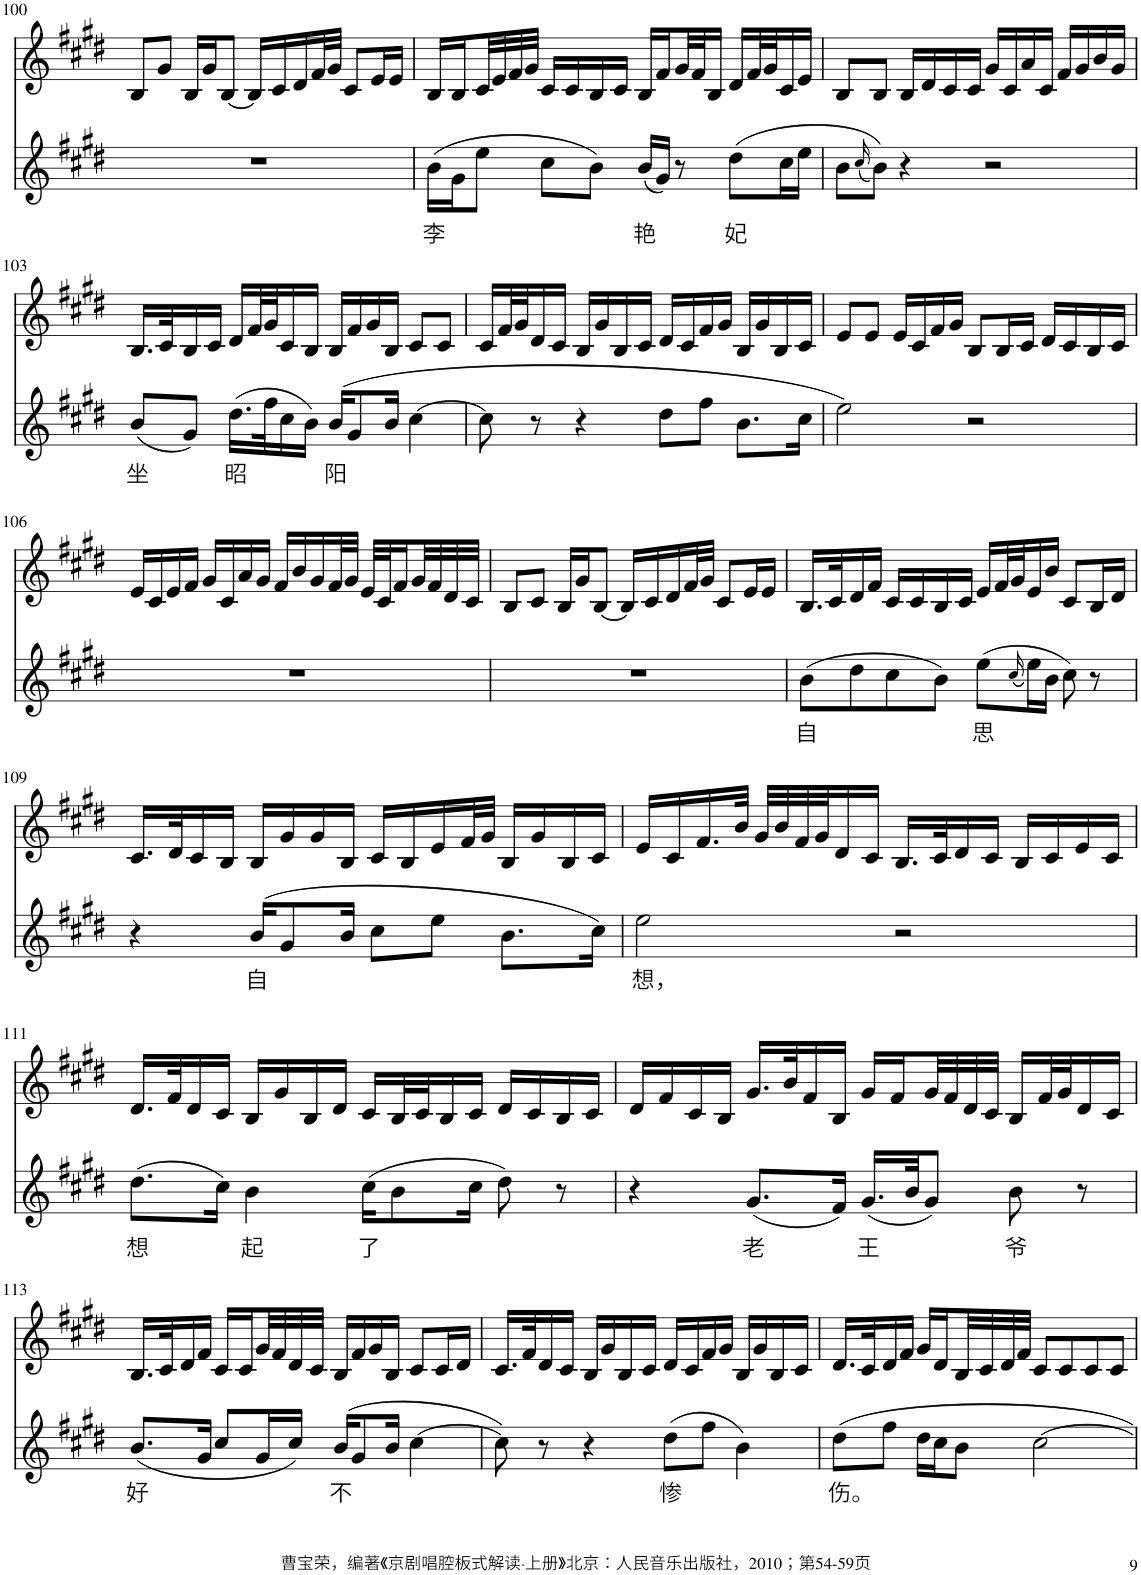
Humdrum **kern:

**kern	**text	**kern
*part2	*part2	*part1
*staff2	*staff2	*staff1
*I"Piano	*	*I"Piano
*I'Pno	*	*I'Pno
!!LO:PB:g=z
*clefG2	*	*clefG2
*k[f#c#g#d#]	*	*k[f#c#g#d#]
*M4/4	*	*M4/4
=100	=100	=100
1r	.	8B/L
.	.	8g#/J
.	.	16B/LL
.	.	16g#/J
.	.	[8B/J
.	.	16B/LL]
.	.	16c#/
.	.	16d#/
.	.	32f#/L
.	.	32g#/JJJ
.	.	8c#/L
.	.	16e/L
.	.	16e/JJ
=101	=101	=101
!	!LO:LY:b	!
(16b\LL	李	16B/LL
16g#\J	.	16B/
8ee\J	.	32c#/L
.	.	32e/
.	.	32f#/
.	.	32g#/JJJ
8cc#\L	.	16c#/LL
.	.	16c#/
8b\J)	.	16B/
.	.	16c#/JJ
!	!LO:LY:b	!
(16b/LL	艳	16B/LL
16g#/JJ)	.	16f#/
8r	.	32g#/L
.	.	32f#/J
.	.	16B/JJ
!	!LO:LY:b	!
(8dd#\L	妃	16d#/LL
.	.	32f#/L
.	.	32g#/J
16cc#\L	.	16c#/
16ee\JJ	.	16e/JJ
=102	=102	=102
8b\L	.	8B/L
(16qcc#/	.	.
8b\J))	.	8B/J
4r	.	16B/LL
.	.	16d#/
.	.	16c#/
.	.	16c#/JJ
2r	.	16g#/LL
.	.	16c#/
.	.	16a/
.	.	16c#/JJ
.	.	16f#/LL
.	.	16g#/
.	.	16b/
.	.	16g#/JJ
!!LO:LB:g=z
=103	=103	=103
!	!LO:LY:b	!
(8b/L	坐	16.B/LL
.	.	32c#/K
8g#/J)	.	16B/
.	.	16c#/JJ
!	!LO:LY:b	!
(16.dd#\LL	昭	16d#/LL
.	.	32f#/L
32ff#\K	.	32g#/J
16cc#\	.	16c#/
16b\JJ)	.	16B/JJ
!	!LO:LY:b	!
(16b/KL	阳	16B/LL
8g#/	.	16f#/
.	.	16g#/
16b/Jk	.	16B/JJ
[4cc#\	.	8c#/L
.	.	8c#/J
=104	=104	=104
8cc#\]	.	16c#/LL
.	.	32f#/L
.	.	32g#/J
8r	.	16d#/
.	.	16c#/JJ
4r	.	16B/LL
.	.	16g#/
.	.	16B/
.	.	16c#/JJ
8dd#\L	.	16d#/LL
.	.	16c#/
8ff#\J	.	16f#/
.	.	16g#/JJ
8.b\L	.	16B/LL
.	.	16g#/
.	.	16B/
16cc#\Jk	.	16c#/JJ
=105	=105	=105
2ee\)	.	8e/L
.	.	8e/J
.	.	16e/LL
.	.	16c#/
.	.	16f#/
.	.	16g#/JJ
2r	.	8B/L
.	.	16B/L
.	.	16c#/JJ
.	.	16d#/LL
.	.	16c#/
.	.	16B/
.	.	16c#/JJ
!!LO:LB:g=z
=106	=106	=106
1r	.	16e/LL
.	.	16c#/
.	.	16e/
.	.	16f#/JJ
.	.	16g#/LL
.	.	16c#/
.	.	16a/
.	.	16g#/JJ
.	.	16f#/LL
.	.	16b/
.	.	16g#/
.	.	32f#/L
.	.	32g#/JJJ
.	.	32e/LLL
.	.	32c#/J
.	.	16f#/
.	.	32g#/L
.	.	32f#/
.	.	32d#/
.	.	32c#/JJJ
=107	=107	=107
1r	.	8B/L
.	.	8c#/J
.	.	16B/LL
.	.	16g#/J
.	.	[8B/J
.	.	16B/LL]
.	.	16c#/
.	.	16d#/
.	.	32f#/L
.	.	32g#/JJJ
.	.	8c#/L
.	.	16e/L
.	.	16e/JJ
=108	=108	=108
!	!LO:LY:b	!
(8b\L	自	16.B/LL
.	.	32c#/K
8dd#\	.	16d#/
.	.	16f#/JJ
8cc#\	.	16c#/LL
.	.	16c#/
8b\J)	.	16B/
.	.	16c#/JJ
!	!LO:LY:b	!
(8ee\L	思	16e/LL
.	.	32f#/L
.	.	32g#/J
(16qcc#/	.	.
16ee\L)	.	16e/
16b\JJ	.	16b/JJ
8cc#\)	.	8c#/L
8r	.	16B/L
.	.	16d#/JJ
!!LO:LB:g=z
=109	=109	=109
4r	.	16.c#/LL
.	.	32d#/K
.	.	16c#/
.	.	16B/JJ
!	!LO:LY:b	!
(16b/KL	自	16B/LL
8g#/	.	16g#/
.	.	16g#/
16b/Jk	.	16B/JJ
8cc#\L	.	16c#/LL
.	.	16B/
8ee\J	.	16e/
.	.	32f#/L
.	.	32g#/JJJ
8.b\L	.	16B/LL
.	.	16g#/
.	.	16B/
16cc#\Jk)	.	16c#/JJ
=110	=110	=110
!	!LO:LY:b	!
2ee\	想，	16e/LL
.	.	16c#/
.	.	16.f#/
.	.	32b/JJk
.	.	32g#/LLL
.	.	32b/
.	.	32f#/
.	.	32g#/J
.	.	16d#/
.	.	16c#/JJ
2r	.	16.B/LL
.	.	32c#/K
.	.	16d#/
.	.	16c#/JJ
.	.	16B/LL
.	.	16c#/
.	.	16e/
.	.	16c#/JJ
!!LO:LB:g=z
=111	=111	=111
!	!LO:LY:b	!
(8.dd#\L	想	16.d#/LL
.	.	32f#/K
.	.	16d#/
16cc#\Jk)	.	16c#/JJ
!	!LO:LY:b	!
4b\	起	16B/LL
.	.	16g#/
.	.	16B/
.	.	16d#/JJ
!	!LO:LY:b	!
(16cc#\KL	了	16c#/LL
8b\	.	32B/L
.	.	32c#/J
.	.	16B/
16cc#\Jk	.	16c#/JJ
8dd#\)	.	16d#/LL
.	.	16c#/
8r	.	16B/
.	.	16c#/JJ
=112	=112	=112
4r	.	16d#/LL
.	.	16f#/
.	.	16c#/
.	.	16B/JJ
!	!LO:LY:b	!
(8.g#/L	老	16.g#/LL
.	.	32b/K
.	.	16f#/
16f#/Jk)	.	16B/JJ
!	!LO:LY:b	!
(16.g#/LL	王	16g#/LL
.	.	16f#/
32b/JK	.	.
8g#/J)	.	32g#/L
.	.	32f#/
.	.	32d#/
.	.	32c#/JJJ
!	!LO:LY:b	!
8b\	爷	16B/LL
.	.	32f#/L
.	.	32g#/J
8r	.	16d#/
.	.	16c#/JJ
!!LO:LB:g=z
=113	=113	=113
!	!LO:LY:b	!
(8.b/L	好	16.B/LL
.	.	32c#/K
.	.	16d#/
16g#/Jk	.	16f#/JJ
8cc#/L	.	16c#/LL
.	.	16c#/
16g#/L	.	32g#/L
.	.	32f#/
16cc#/JJ)	.	32d#/
.	.	32c#/JJJ
!	!LO:LY:b	!
(16b/KL	不	16B/LL
8g#/	.	16f#/
.	.	16g#/
16b/Jk	.	16B/JJ
[4cc#\	.	8c#/L
.	.	16c#/L
.	.	16d#/JJ
=114	=114	=114
8cc#\])	.	16.c#/LL
.	.	32f#/K
8r	.	16d#/
.	.	16c#/JJ
4r	.	16B/LL
.	.	16g#/
.	.	16B/
.	.	16c#/JJ
!	!LO:LY:b	!
(8dd#\L	惨	16d#/LL
.	.	16c#/
8ff#\J	.	16f#/
.	.	16g#/JJ
4b\)	.	16B/LL
.	.	16g#/
.	.	16B/
.	.	16c#/JJ
=115	=115	=115
!	!LO:LY:b	!
8dd#\L	伤。	16.d#/LL
.	.	32c#/K
8ff#\J	.	16d#/
.	.	16f#/JJ
16dd#\LL	.	16g#/LL
16cc#\J	.	16d#/
8b\J	.	32B/L
.	.	32c#/
.	.	32d#/
.	.	32f#/JJJ
[2cc#\	.	8c#/L
.	.	8c#/
.	.	8c#/
.	.	8c#/J
=	=	=
*-	*-	*-
